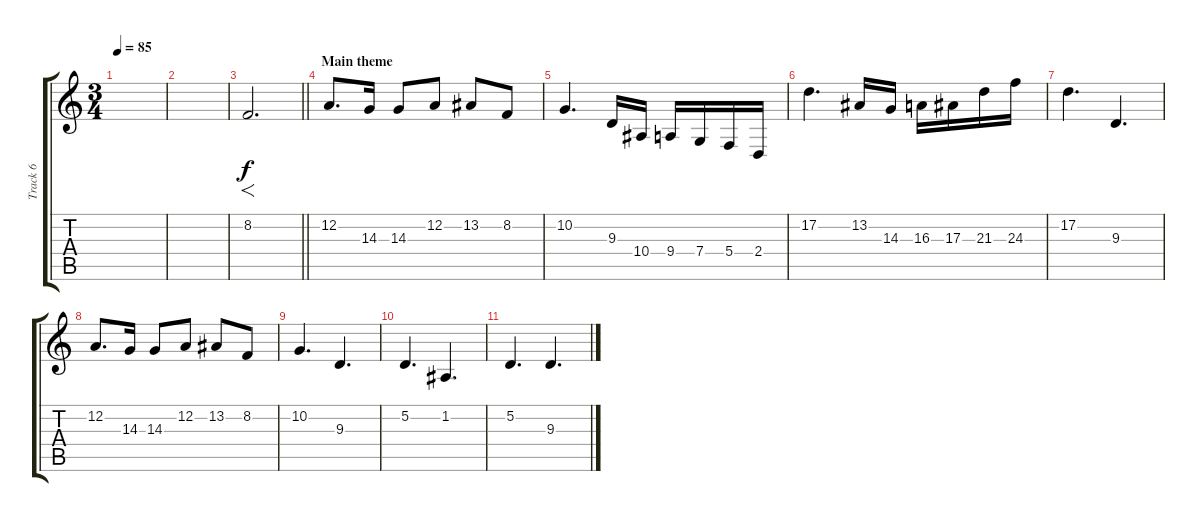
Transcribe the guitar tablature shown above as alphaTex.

\track ("Track 6" "Track 6") {instrument flute}
\staff {score tabs}
\tuning (D4 A3 F3 C3 G2 D2) {hide}
\ts (3 4)
\tempo 85
\clef g2
\ks c
|
|
\barLineRight lightlight
8.2.2{f d} |
\section ("" "Main theme")
12.2.8{d} 14.3.16 14.3.8 12.2.8 13.2.8 8.2.8 |
10.2.4{d} 9.3.16 10.4.16 9.4.16 7.4.16 5.4.16 2.4.16 |
17.2.4{d} 13.2.16 14.3.16 16.3.16 17.3.16 21.3.16 24.3.16 |
17.2.4{d} 9.3.4{d} |
12.2.8{d} 14.3.16 14.3.8 12.2.8 13.2.8 8.2.8 |
10.2.4{d} 9.3.4{d} |
5.2.4{d} 1.2.4{d} |
5.2.4{d} 9.3.4{d}
